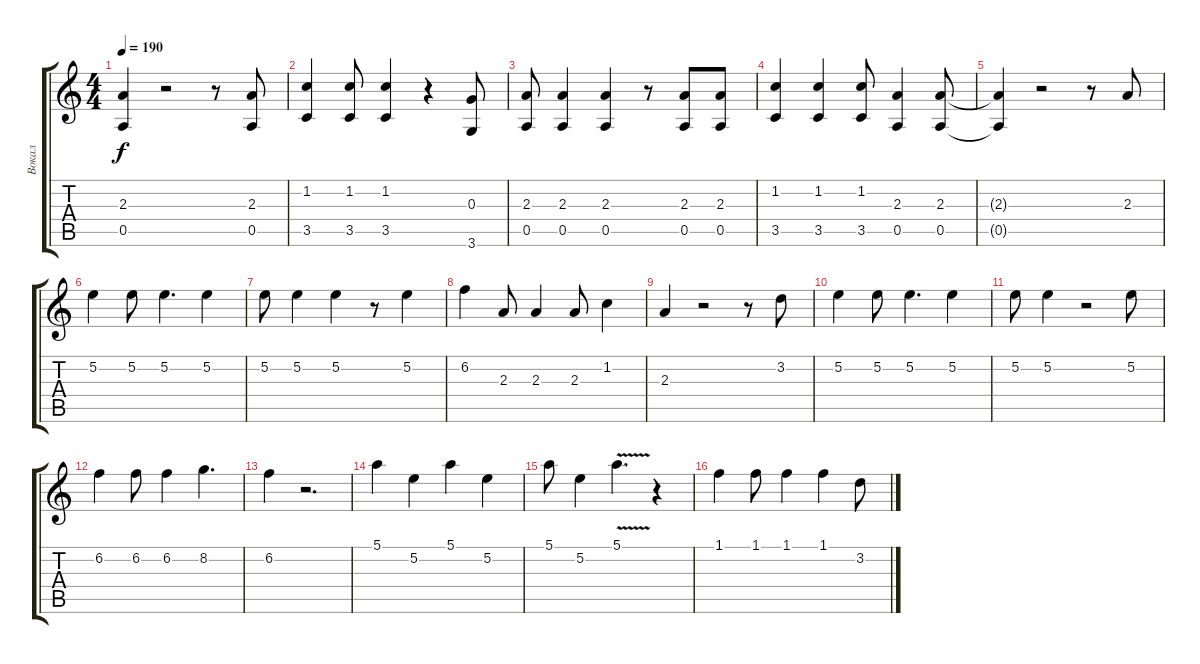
\track ("Вокал" "Вокал") {instrument acousticguitarnylon}
\staff {score tabs}
\tuning (E4 B3 G3 D3 A2 E2) {hide}
\ts (4 4)
\tempo 190
\clef g2
\ks aminor
(2.3{t} 0.5{t}).4{dy f} r.2 r.8 (2.3 0.5).8 |
(1.2 3.5).4 (1.2 3.5).8 (1.2 3.5).4 r.4 (0.3 3.6).8 |
(2.3 0.5).8 (2.3 0.5).4 (2.3 0.5).4 r.8 (2.3 0.5).8 (2.3 0.5).8 |
(1.2 3.5).4 (1.2 3.5).4 (1.2 3.5).8 (2.3 0.5).4 (2.3 0.5).8 |
(2.3{t} 0.5{t}).4 r.2 r.8 2.3.8 |
5.2.4 5.2.8 5.2.4{d} 5.2.4 |
5.2.8 5.2.4 5.2.4 r.8 5.2.4 |
6.2.4 2.3.8 2.3.4 2.3.8 1.2.4 |
2.3.4 r.2 r.8 3.2.8 |
5.2.4 5.2.8 5.2.4{d} 5.2.4 |
5.2.8 5.2.4 r.2 5.2.8 |
6.2.4 6.2.8 6.2.4 8.2.4{d} |
6.2.4 r.2{d} |
5.1.4 5.2.4 5.1.4 5.2.4 |
5.1.8 5.2.4 5.1{v}.4{d} r.4 |
1.1.4 1.1.8 1.1.4 1.1.4 3.2.8
